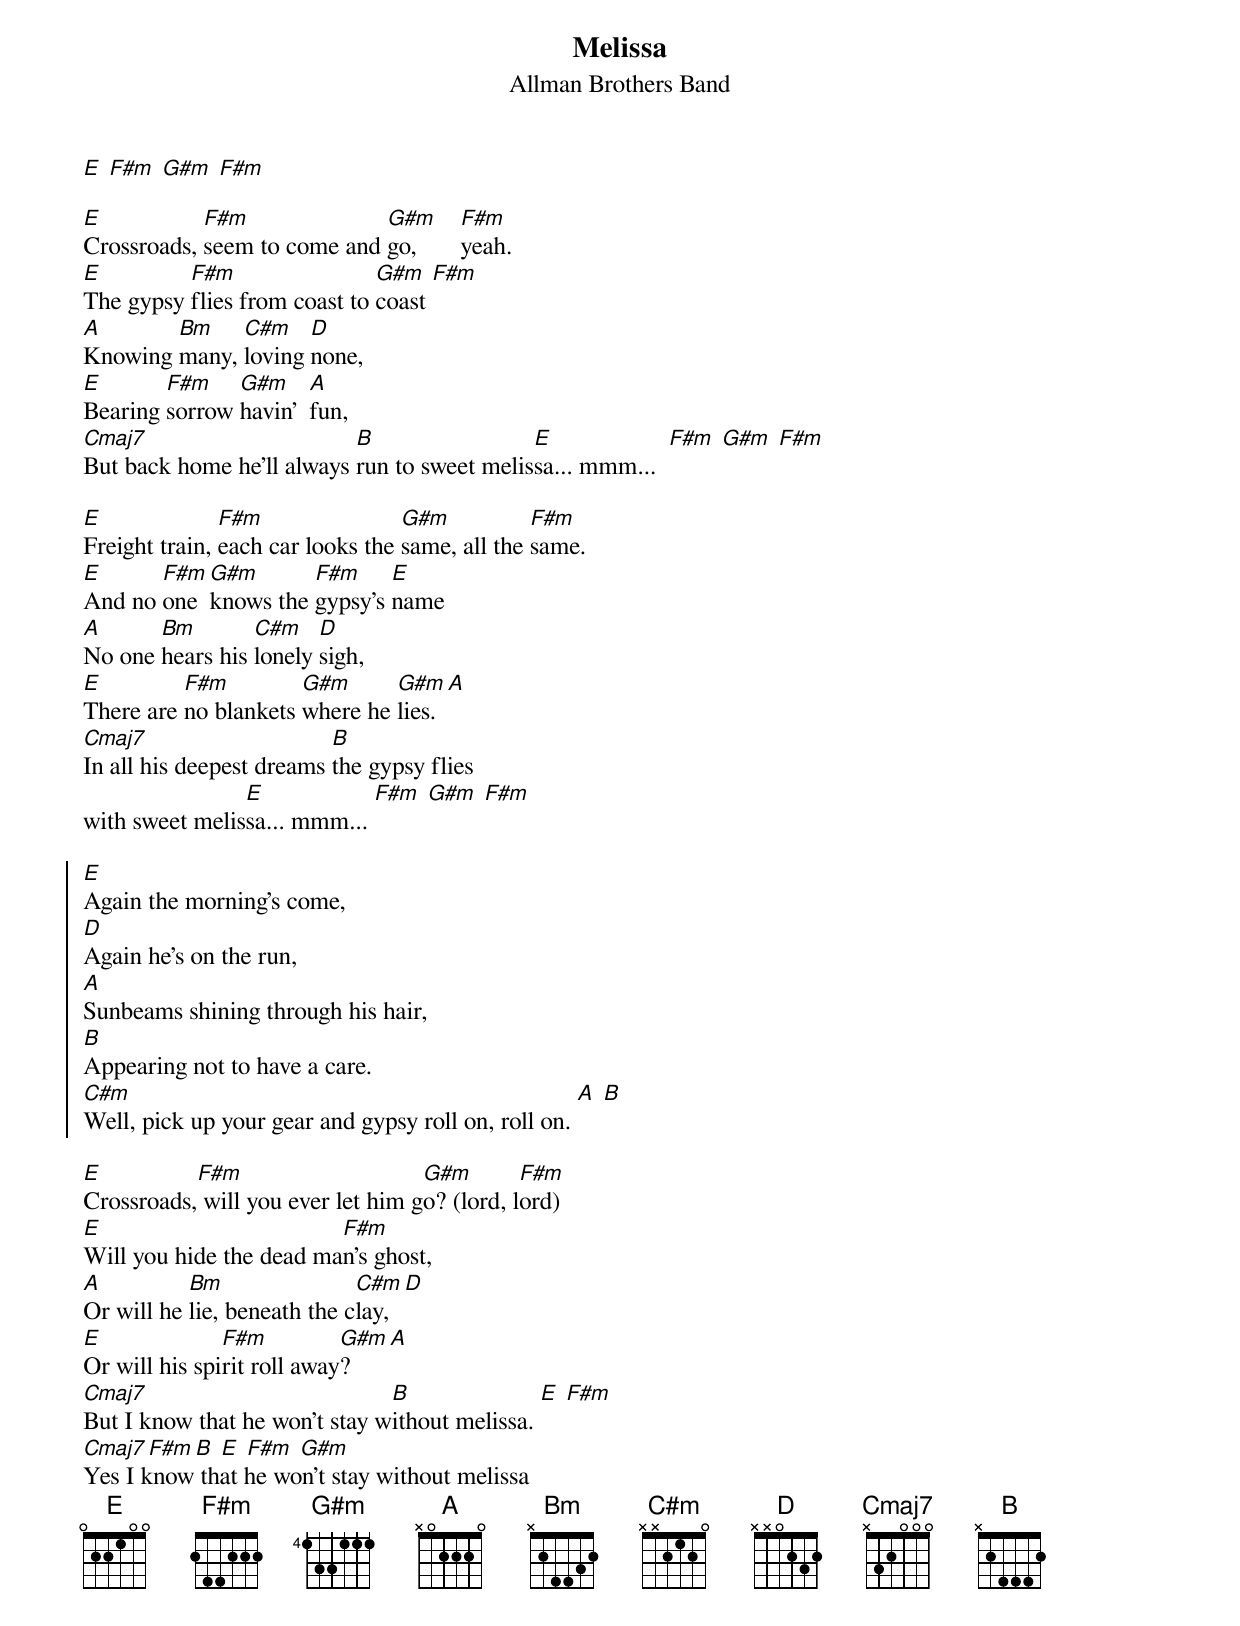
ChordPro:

{title: Melissa}
{subtitle: Allman Brothers Band}
[E] [F#m] [G#m] [F#m]

[E]Crossroads, [F#m]seem to come and [G#m]go,       [F#m]yeah.
[E]The gypsy [F#m]flies from coast to [G#m]coast [F#m]
[A]Knowing [Bm]many, [C#m]loving [D]none,
[E]Bearing [F#m]sorrow [G#m]havin'  [A]fun,
[Cmaj7]But back home he'll always [B]run to sweet melis[E]sa... mmm...  [F#m] [G#m] [F#m]

[E]Freight train, [F#m]each car looks the [G#m]same, all the [F#m]same.
[E]And no [F#m]one [G#m]knows the [F#m]gypsy's [E]name
[A]No one [Bm]hears his [C#m]lonely [D]sigh,
[E]There are [F#m]no blankets [G#m]where he [G#m]lies. [A]
[Cmaj7]In all his deepest dreams [B]the gypsy flies
with sweet melis[E]sa... mmm... [F#m] [G#m] [F#m]

{soc}
[E]Again the morning’s come,
[D]Again he’s on the run,
[A]Sunbeams shining through his hair,
[B]Appearing not to have a care.
[C#m]Well, pick up your gear and gypsy roll on, roll on. [A] [B]
{eoc}

[E]Crossroads,[F#m] will you ever let him g[G#m]o? (lord, l[F#m]ord)
[E]Will you hide the dead ma[F#m]n's ghost,
[A]Or will he [Bm]lie, beneath the c[C#m]lay, [D]
[E]Or will his spi[F#m]rit roll away[G#m]?  [A]
[Cmaj7]But I know that he won't stay w[B]ithout melissa. [E] [F#m]
[Cmaj7][F#m][B] [E] [F#m] [G#m]
Yes I know that he won't stay without melissa
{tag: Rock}
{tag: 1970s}
